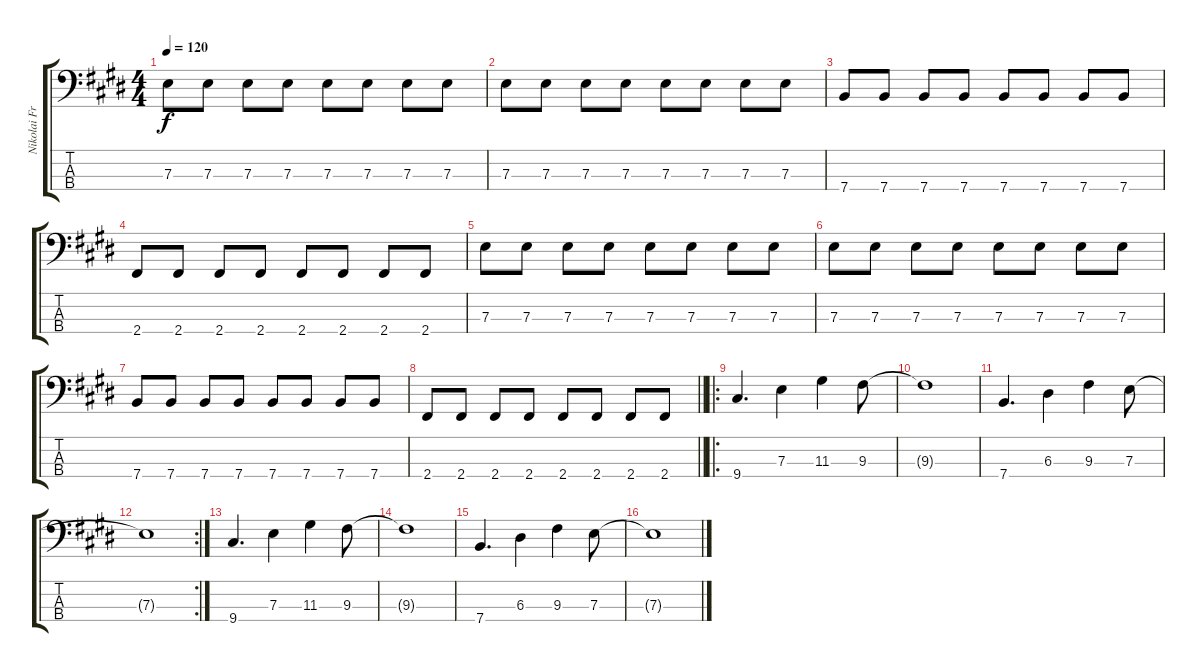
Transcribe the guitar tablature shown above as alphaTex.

\track ("Nikolai Fraiture" "Nikolai Fr") {instrument electricbassfinger}
\staff {score tabs}
\tuning (G2 D2 A1 E1) {hide}
\ts (4 4)
\tempo 120
\clef f4
\ks e
7.3.8{dy f} 7.3.8 7.3.8 7.3.8 7.3.8 7.3.8 7.3.8 7.3.8 |
7.3.8 7.3.8 7.3.8 7.3.8 7.3.8 7.3.8 7.3.8 7.3.8 |
7.4.8 7.4.8 7.4.8 7.4.8 7.4.8 7.4.8 7.4.8 7.4.8 |
2.4.8 2.4.8 2.4.8 2.4.8 2.4.8 2.4.8 2.4.8 2.4.8 |
7.3.8 7.3.8 7.3.8 7.3.8 7.3.8 7.3.8 7.3.8 7.3.8 |
7.3.8 7.3.8 7.3.8 7.3.8 7.3.8 7.3.8 7.3.8 7.3.8 |
7.4.8 7.4.8 7.4.8 7.4.8 7.4.8 7.4.8 7.4.8 7.4.8 |
\barLineRight lightlight
2.4.8 2.4.8 2.4.8 2.4.8 2.4.8 2.4.8 2.4.8 2.4.8 |
\ro
9.4.4{d} 7.3.4 11.3.4 9.3.8 |
9.3{t}.1 |
7.4.4{d} 6.3.4 9.3.4 7.3.8 |
\rc 2
7.3{t}.1 |
9.4.4{d} 7.3.4 11.3.4 9.3.8 |
9.3{t}.1 |
7.4.4{d} 6.3.4 9.3.4 7.3.8 |
7.3{t}.1
